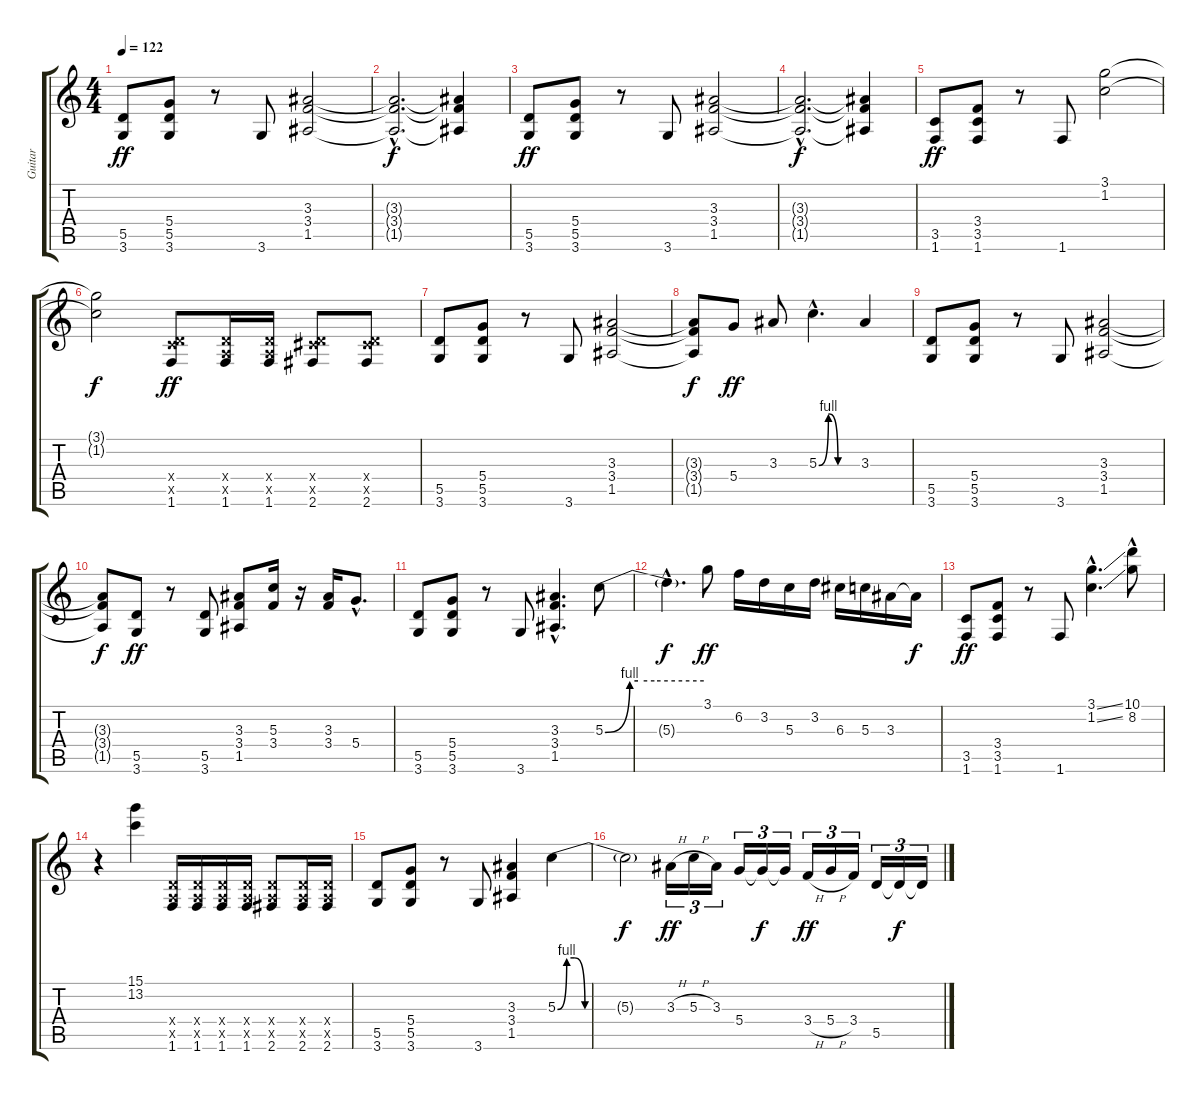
\track ("Guitar" "Guitar") {instrument distortionguitar}
\staff {score tabs}
\tuning (E4 B3 G3 D3 A2 E2) {hide}
\ts (4 4)
\tempo 122
\clef g2
\ks c
(5.5 3.6).8{dy ff} (5.4 5.5 3.6).8 r.8 3.6.8 (3.3 3.4 1.5).2 |
(3.3{hac t} 3.4{hac t} 1.5{hac t}).2{d dy f} (3.3{t} 3.4{t} 1.5{t}).4 |
(5.5 3.6).8{dy ff} (5.4 5.5 3.6).8 r.8 3.6.8 (3.3 3.4 1.5).2 |
(3.3{hac t} 3.4{hac t} 1.5{hac t}).2{d dy f} (3.3{t} 3.4{t} 1.5{t}).4 |
(3.5 1.6).8{dy ff} (3.4 3.5 1.6).8 r.8 1.6.8 (3.1 1.2).2 |
(3.1{t} 1.2{t}).2{dy f} (0.4{x} 3.5{x} 1.6).8{dy ff} (0.4{x} 0.5{x} 1.6).16 (0.4{x} 0.5{x} 1.6).16 (0.4{x} 4.5{x} 2.6).8 (0.4{x} 4.5{x} 2.6).8 |
(5.5 3.6).8 (5.4 5.5 3.6).8 r.8 3.6.8 (3.3 3.4 1.5).2 |
(3.3{t} 3.4{t} 1.5{t}).8{dy f} 5.4.8{dy ff} 3.3.8 5.3{be (custom 0 0 15 4 30 0 60 0) hac}.4{d} 3.3.4 |
(5.5 3.6).8 (5.4 5.5 3.6).8 r.8 3.6.8 (3.3 3.4 1.5).2 |
(3.3{t} 3.4{t} 1.5{t}).8{dy f} (5.5 3.6).8{dy ff} r.8 (5.5 3.6).8 (3.3 3.4 1.5).8 (5.3 3.4).16 r.16 (3.3 3.4).16 5.4{hac}.8{d} |
(5.5 3.6).8 (5.4 5.5 3.6).8 r.8 3.6.8 (3.3{hac} 3.4{hac} 1.5{hac}).4{d} 5.3{be (custom 0 0 15 4 20 4 30 4 60 4)}.8 |
5.3{hac t}.4{d dy f} 3.1.8{dy ff} 6.2.16 3.2.16 5.3.16 3.2.16 6.3.16 5.3.16 3.3.16 3.3{t}.16{dy f} |
(3.5 1.6).8{dy ff} (3.4 3.5 1.6).8 r.8 1.6.8 (3.1{ss hac} 1.2{ss hac}).4{d} (10.1{hac} 8.2{hac}).8 |
r.4 (15.1 13.2).4 (0.4{x} 0.5{x} 1.6).16 (0.4{x} 0.5{x} 1.6).16 (0.4{x} 0.5{x} 1.6).16 (0.4{x} 0.5{x} 1.6).16 (0.4{x} 0.5{x} 2.6).8 (0.4{x} 0.5{x} 2.6).16 (0.4{x} 0.5{x} 2.6).16 |
(5.5 3.6).8 (5.4 5.5 3.6).8 r.8 3.6.8 (3.3 3.4 1.5).4 5.3{be (custom 0 0 5 4 9 4 15 0 30 0 45 0 60 0)}.4 |
5.3{t}.2{dy f} 3.3{h}.16{tu (3 2) dy ff} 5.3{h}.16{tu (3 2)} 3.3.16{tu (3 2)} 5.4.16{tu (3 2)} 5.4{t}.16{tu (3 2) dy f} 5.4{t}.16{tu (3 2)} 3.4{h}.16{tu (3 2) dy ff} 5.4{h}.16{tu (3 2)} 3.4.16{tu (3 2)} 5.5.16{tu (3 2)} 5.5{t}.16{tu (3 2) dy f} 5.5{t}.16{tu (3 2)}
